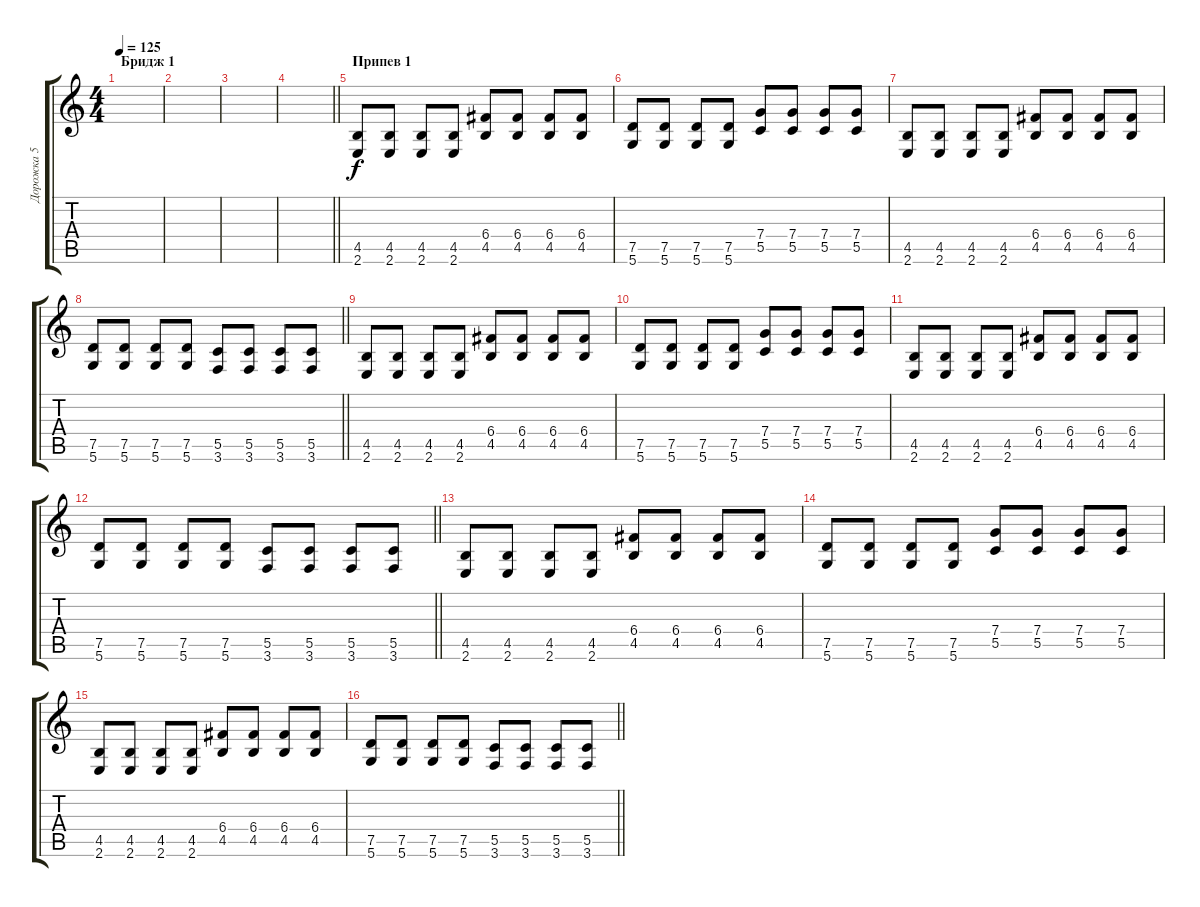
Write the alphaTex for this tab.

\track ("Дорожка 5" "Дорожка 5") {instrument distortionguitar}
\staff {score tabs}
\tuning (D4 A3 F3 C3 G2 D2) {hide}
\ts (4 4)
\section ("" "Бридж 1")
\tempo 125
\clef g2
\ks c
|
|
|
\barLineRight lightlight
|
\section ("" "Припев 1")
(4.5 2.6).8 (4.5 2.6).8 (4.5 2.6).8 (4.5 2.6).8 (6.4 4.5).8 (6.4 4.5).8 (6.4 4.5).8 (6.4 4.5).8 |
(7.5 5.6).8 (7.5 5.6).8 (7.5 5.6).8 (7.5 5.6).8 (7.4 5.5).8 (7.4 5.5).8 (7.4 5.5).8 (7.4 5.5).8 |
(4.5 2.6).8 (4.5 2.6).8 (4.5 2.6).8 (4.5 2.6).8 (6.4 4.5).8 (6.4 4.5).8 (6.4 4.5).8 (6.4 4.5).8 |
\barLineRight lightlight
(7.5 5.6).8 (7.5 5.6).8 (7.5 5.6).8 (7.5 5.6).8 (5.5 3.6).8 (5.5 3.6).8 (5.5 3.6).8 (5.5 3.6).8 |
(4.5 2.6).8 (4.5 2.6).8 (4.5 2.6).8 (4.5 2.6).8 (6.4 4.5).8 (6.4 4.5).8 (6.4 4.5).8 (6.4 4.5).8 |
(7.5 5.6).8 (7.5 5.6).8 (7.5 5.6).8 (7.5 5.6).8 (7.4 5.5).8 (7.4 5.5).8 (7.4 5.5).8 (7.4 5.5).8 |
(4.5 2.6).8 (4.5 2.6).8 (4.5 2.6).8 (4.5 2.6).8 (6.4 4.5).8 (6.4 4.5).8 (6.4 4.5).8 (6.4 4.5).8 |
\barLineRight lightlight
(7.5 5.6).8 (7.5 5.6).8 (7.5 5.6).8 (7.5 5.6).8 (5.5 3.6).8 (5.5 3.6).8 (5.5 3.6).8 (5.5 3.6).8 |
\section ("" "")
(4.5 2.6).8 (4.5 2.6).8 (4.5 2.6).8 (4.5 2.6).8 (6.4 4.5).8 (6.4 4.5).8 (6.4 4.5).8 (6.4 4.5).8 |
(7.5 5.6).8 (7.5 5.6).8 (7.5 5.6).8 (7.5 5.6).8 (7.4 5.5).8 (7.4 5.5).8 (7.4 5.5).8 (7.4 5.5).8 |
(4.5 2.6).8 (4.5 2.6).8 (4.5 2.6).8 (4.5 2.6).8 (6.4 4.5).8 (6.4 4.5).8 (6.4 4.5).8 (6.4 4.5).8 |
\barLineRight lightlight
(7.5 5.6).8 (7.5 5.6).8 (7.5 5.6).8 (7.5 5.6).8 (5.5 3.6).8 (5.5 3.6).8 (5.5 3.6).8 (5.5 3.6).8
